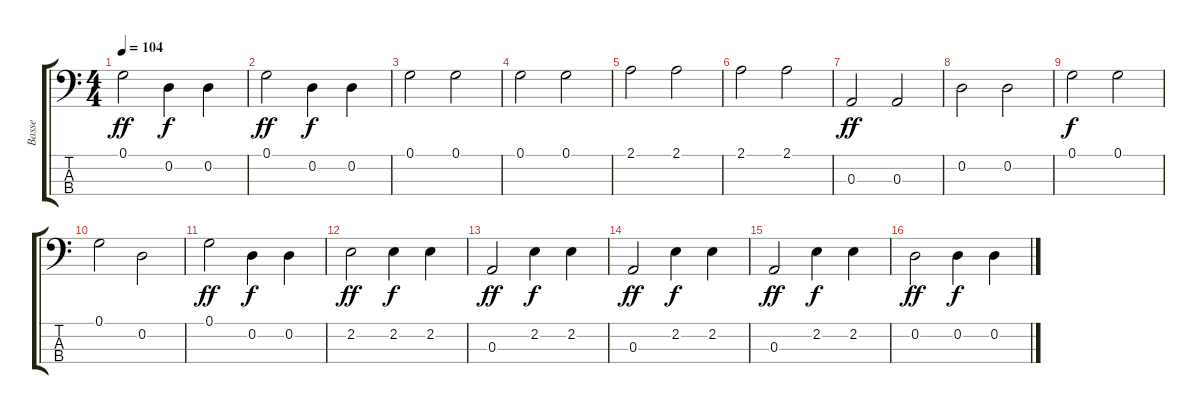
\track ("Basse" "Basse") {instrument electricbasspick}
\staff {score tabs}
\tuning (G2 D2 A1 E1) {hide}
\ts (4 4)
\tempo 104
\clef f4
\ks c
0.1.2{dy ff} 0.2.4{dy f} 0.2.4 |
0.1.2{dy ff} 0.2.4{dy f} 0.2.4 |
0.1.2 0.1.2 |
0.1.2 0.1.2 |
2.1.2 2.1.2 |
2.1.2 2.1.2 |
0.3.2{dy ff} 0.3.2 |
0.2.2 0.2.2 |
0.1.2{dy f} 0.1.2 |
0.1.2 0.2.2 |
0.1.2{dy ff} 0.2.4{dy f} 0.2.4 |
2.2.2{dy ff} 2.2.4{dy f} 2.2.4 |
0.3.2{dy ff} 2.2.4{dy f} 2.2.4 |
0.3.2{dy ff} 2.2.4{dy f} 2.2.4 |
0.3.2{dy ff} 2.2.4{dy f} 2.2.4 |
0.2.2{dy ff} 0.2.4{dy f} 0.2.4
